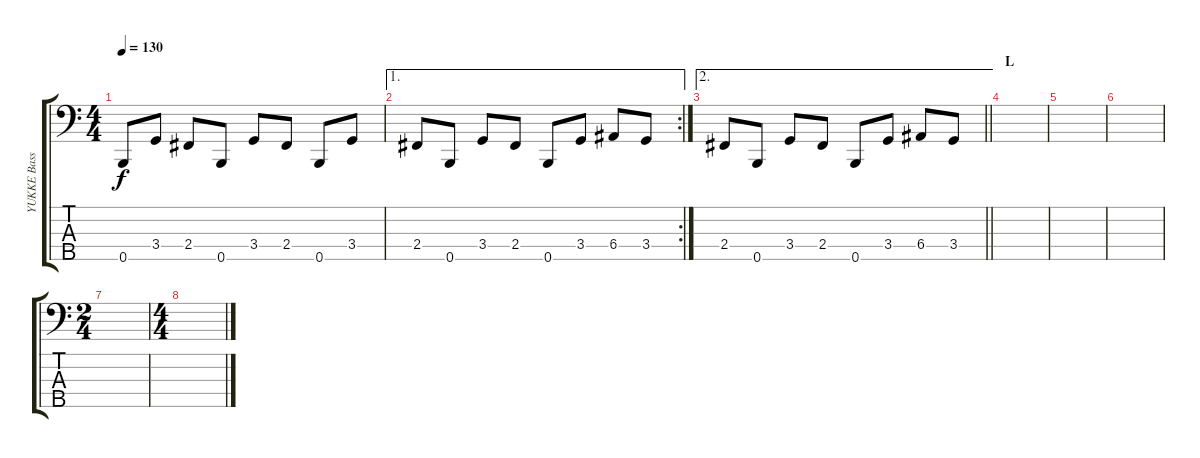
\track ("YUKKE Bass" "YUKKE Bass") {instrument electricbassfinger}
\staff {score tabs}
\tuning (G2 D2 A1 E1 B0) {hide}
\ts (4 4)
\tempo 130
\clef f4
\ks c
0.5.8{dy f} 3.4.8 2.4.8 0.5.8 3.4.8 2.4.8 0.5.8 3.4.8 |
\ae 1
\rc 2
2.4.8 0.5.8 3.4.8 2.4.8 0.5.8 3.4.8 6.4.8 3.4.8 |
\ae 2
\barLineRight lightlight
2.4.8 0.5.8 3.4.8 2.4.8 0.5.8 3.4.8 6.4.8 3.4.8 |
\section ("" "L")
|
|
|
\ts (2 4)
|
\ts (4 4)
